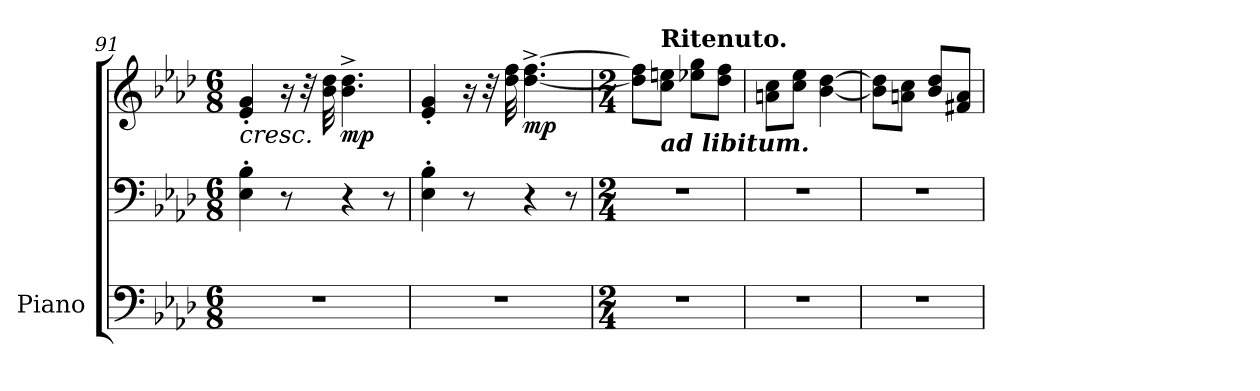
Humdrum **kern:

**kern	**kern	**kern	**dynam
*part1	*part1	*part1	*part1
*staff3	*staff2	*staff1	*staff1/2/3
*I"Piano	*	*	*
*I'Pno.	*	*	*
!!LO:LB:g=z
*clefF4	*clefF4	*clefG2	*
*k[b-e-a-d-]	*k[b-e-a-d-]	*k[b-e-a-d-]	*
*M6/8	*M6/8	*M6/8	*
=91	=91	=91	=91
!	!	!LO:TX:b:i:t=cresc.	!
2.r	4E-\' 4B-\'	4e-/' 4g/'	.
.	8r	16r	.
.	.	32r	.
*	*	*MM110	*
.	.	32b-\ 32dd-\	.
!	!	!	!LO:DY:b
.	4r	4.b-\^ 4.dd-\^	mp
.	8r	.	.
=92	=92	=92	=92
2.r	4E-\' 4B-\'	4e-/' 4g/'	.
.	8r	16r	.
.	.	32r	.
*	*	*MM100	*
.	.	32dd-\ 32ff\	.
!	!	!	!LO:DY:b
.	4r	[4.dd-\^ [4.ff\^	mp
.	8r	.	.
=93	=93	=93	=93
*M2/4	*M2/4	*M2/4	*
2r	2r	8dd-\] 8ff\]L	.
*	*	*MM80	*
!	!	!LO:TX:a:B:t=Ritenuto.	!
!	!	!LO:TX:b:Bi:t=ad libitum.	!
.	.	8cc\ 8een\J	.
.	.	8ee-X\ 8gg\L	.
*	*	*MM76	*
.	.	8dd-\ 8ff\J	.
=94	=94	=94	=94
*	*	*MM73	*
2r	2r	8an\ 8cc\L	.
.	.	8cc\ 8ee-\J	.
*	*	*MM69	*
.	.	[4b-\ [4dd-\	.
=95	=95	=95	=95
2r	2r	8b-\] 8dd-\]L	.
*	*	*MM64	*
.	.	8an\ 8cc\J	.
.	.	8b-/ 8dd-/L	.
*	*	*MM42	*
.	.	8f#X/ 8a/J	.
=	=	=	=
*-	*-	*-	*-
